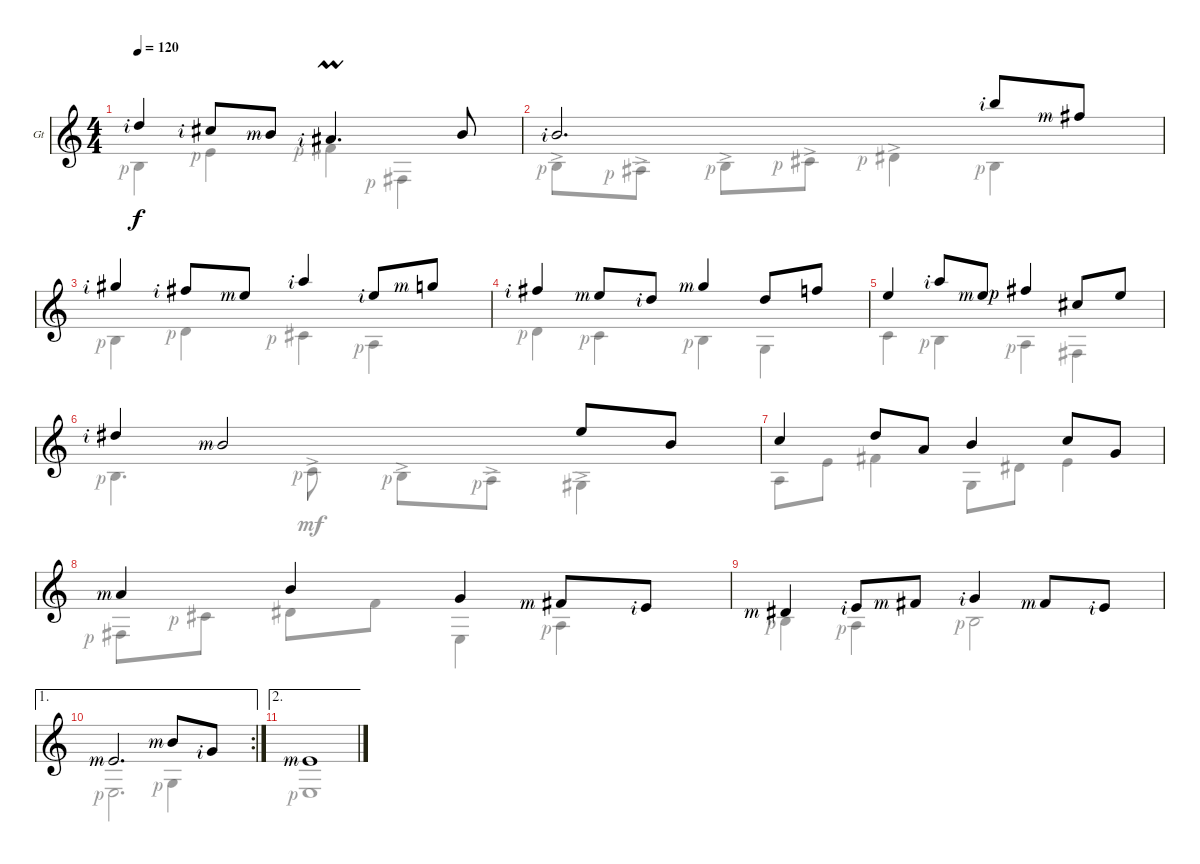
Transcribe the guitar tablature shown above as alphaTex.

\defaultSystemsLayout 4
\bracketExtendMode groupsimilarinstruments
\firstSystemTrackNameOrientation horizontal
\otherSystemsTrackNameOrientation horizontal
\track ("Guitar" "Gt") {instrument acousticguitarnylon}
\staff {score}
\tuning (E4 B3 G3 D3 A2 E2)
\voice
\ts (4 4)
\tempo 120
\clef g2
\scale
0.304086
\ks c
3.2{rf 2}.4{dy f} 2.2{rf 2}.8 0.2{rf 3}.8 3.3{rf 2 umordent}.4{d} 0.2.8 |
\scale
0.346197 0.2{rf 2}.2{d} 7.1{rf 2}.8 7.2{rf 3}.8 |
\scale
0.37062 4.1{rf 2}.4 2.1{rf 2}.8 0.1{rf 3}.8 5.1{rf 2}.4 0.1{rf 2}.8 3.1{rf 3}.8 |
\scale
0.295148 2.1{rf 2}.4 0.1{rf 3}.8 3.2{rf 2}.8 3.1{rf 3}.4 3.2.8 6.2.8 |
\scale
0.334232 5.2.4 5.1{rf 2}.8 5.2{rf 3}.8 7.2{rf 1}.4 2.2.8 5.2.8 |
\scale
0.319242 4.2{rf 2}.4 0.2{rf 3}.2 5.2.8 4.3.8 |
\scale
0.279883 5.3.4 7.3.8 7.4.8 4.3.4 5.3.8 5.4.8 |
\scale
0.400875 2.3{rf 3}.4 4.3.4 0.3.4 4.4{rf 3}.8 2.4{rf 2}.8 |
\scale
0.432649 1.4{rf 3}.4 2.4{rf 2}.8 4.4{rf 3}.8 0.3{rf 2}.4 4.4{rf 3}.8 2.4{rf 2}.8 |
\ae 1
\rc 2
\scale
0.286966 2.4{rf 3}.2{d} 0.2{rf 3}.8 0.3{rf 2}.8 |
\ae 2
\scale
0.280873 2.4{rf 3}.1
\voice
\clef g2
\ottava regular
\simile none
\scale
0.304086
\ks c
2.5{rf 1}.4{dy f} 2.4{rf 1}.4 4.4{rf 1}.4 2.6{rf 1}.4 |
\scale
0.346197 7.6{ac rf 1}.8 6.6{ac rf 1}.8 7.6{ac rf 1}.8 9.6{ac rf 1}.8 6.5{ac rf 1}.4 7.6{rf 1}.4 |
\scale
0.37062 2.5{rf 1}.4 0.4{rf 1}.4 4.5{rf 1}.4 0.5{rf 1}.4 |
\scale
0.295148 0.4{rf 1}.4 3.5{rf 1}.4 2.5{rf 1}.4 3.6.4 |
\scale
0.334232 3.5.4 7.6{rf 1}.4 5.6{rf 1}.4 2.6.4 |
\scale
0.319242 2.5{rf 1}.4{d} 3.5{ac rf 1}.8{dy mf} 2.5{ac rf 1}.8 0.5{ac rf 1}.8 4.6{ac}.4 |
\scale
0.279883 5.6.8 7.5.8 9.5.4 3.6.8 6.5.8 7.5.4 |
\scale
0.400875 2.6{rf 1}.8 4.5{rf 1}.8 6.5.8 4.4.8 0.6.4 0.5{rf 1}.4 |
\scale
0.432649 2.5{rf 1}.4 0.5{rf 1}.4 2.5{rf 1}.2 |
\scale
0.286966 0.6{rf 1}.2{d} 3.6{rf 1}.4 |
\scale
0.280873 0.6{rf 1}.1
